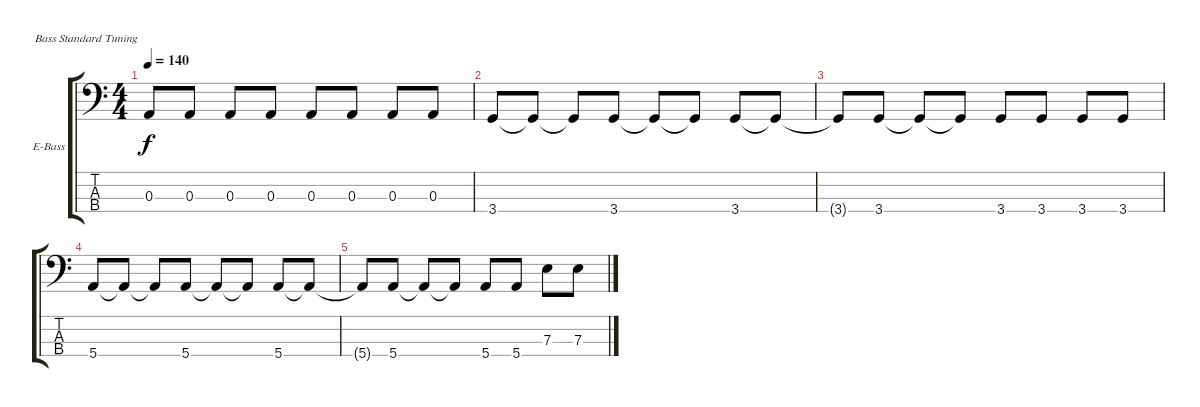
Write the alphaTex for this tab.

\defaultSystemsLayout 4
\bracketExtendMode groupsimilarinstruments
\firstSystemTrackNameOrientation horizontal
\otherSystemsTrackNameOrientation horizontal
\track ("Electric Bass" "E-Bass") {instrument electricbassfinger}
\staff {score tabs}
\tuning (G2 D2 A1 E1)
\ts (4 4)
\tempo 140
\clef f4
\ks c
0.3{t}.8{dy f} 0.3.8 0.3.8 0.3.8 0.3.8 0.3.8 0.3.8 0.3.8 |
3.4.8 3.4{t}.8 3.4{t}.8 3.4.8 3.4{t}.8 3.4{t}.8 3.4.8 3.4{t}.8 |
3.4{t}.8 3.4.8 3.4{t}.8 3.4{t}.8 3.4.8 3.4.8 3.4.8 3.4.8 |
5.4.8 5.4{t}.8 5.4{t}.8 5.4.8 5.4{t}.8 5.4{t}.8 5.4.8 5.4{t}.8 |
5.4{t}.8 5.4.8 5.4{t}.8 5.4{t}.8 5.4.8 5.4.8 7.3.8 7.3.8
